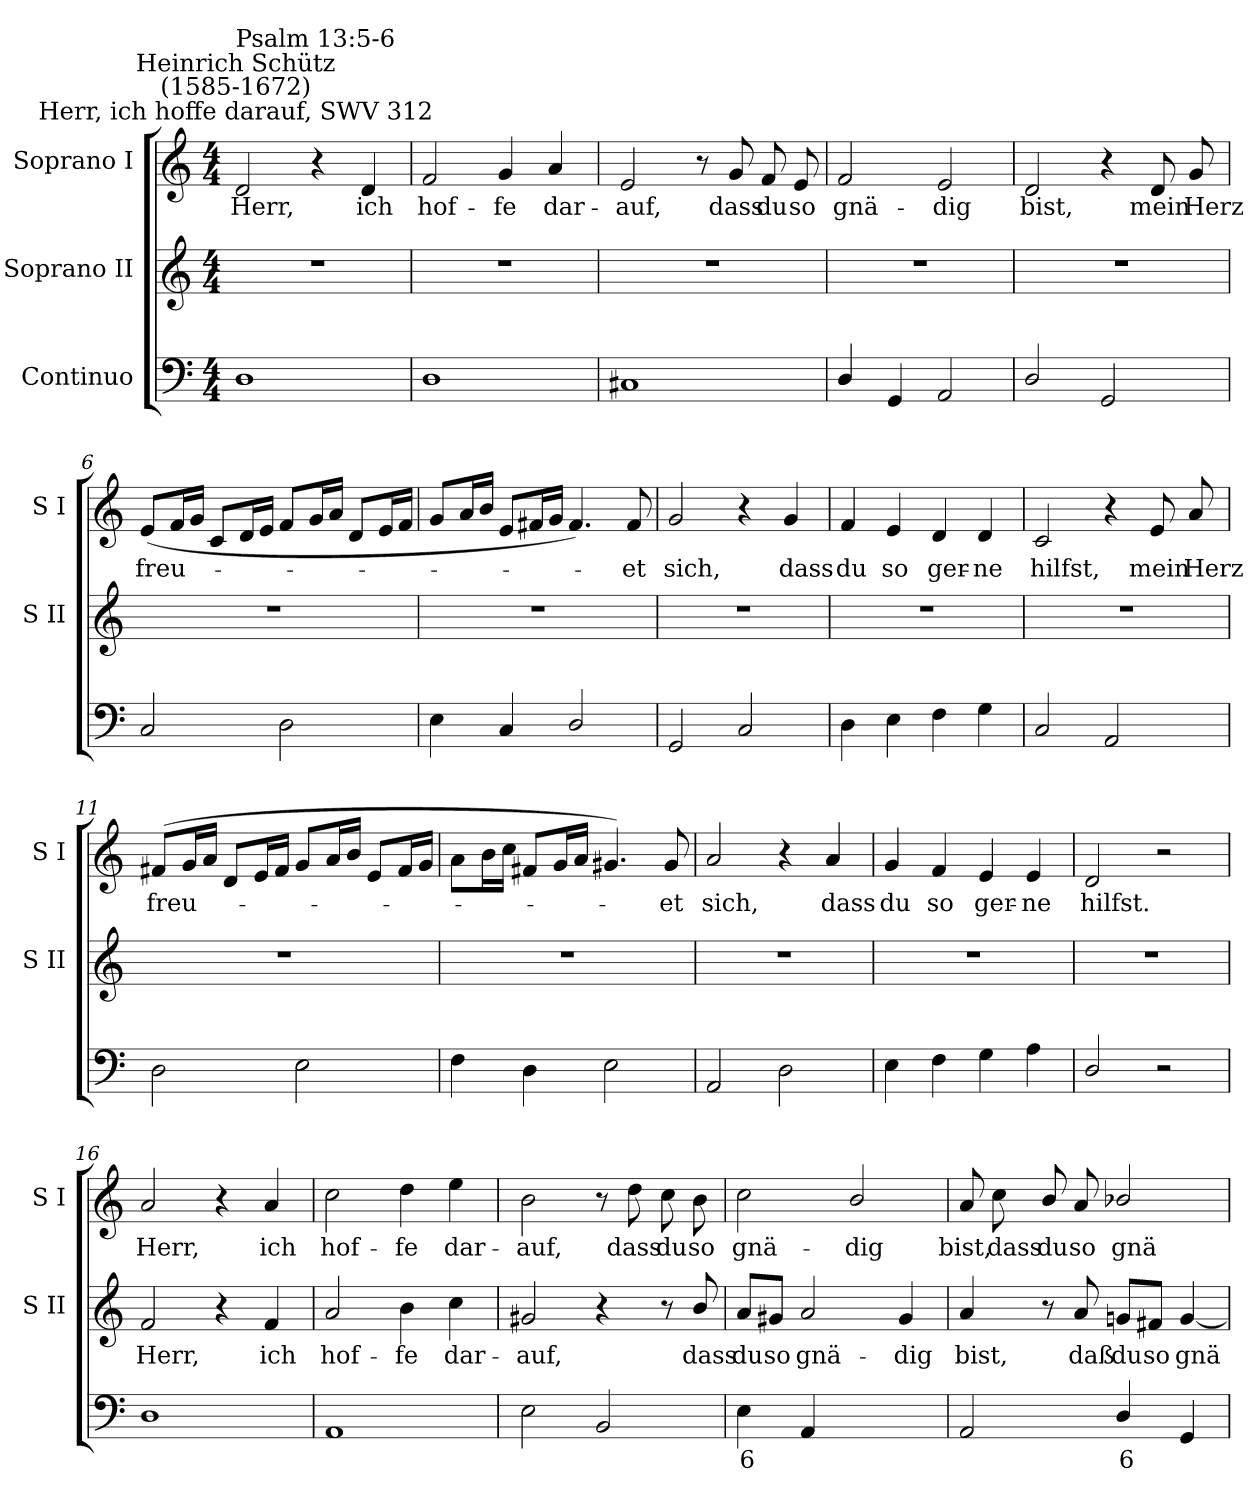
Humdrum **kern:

**kern	**text	**kern	**text	**kern	**text
*part3	*part3	*part2	*part2	*part1	*part1
*staff3	*staff3	*staff2	*staff2	*staff1	*staff1
*I"Continuo	*	*I"Soprano II	*	*I"Soprano I	*
*	*	*I'S II	*	*I'S I	*
*clefF4	*	*clefG2	*	*clefG2	*
*k[]	*	*k[]	*	*k[]	*
*C:	*	*C:	*	*C:	*
*M4/4	*	*M4/4	*	*M4/4	*
=1	=1	=1	=1	=1	=1
!	!	!	!	!LO:TX:a:cj:t=Herr, ich hoffe darauf, SWV 312	!
!	!	!	!	!LO:TX:a:cj:t=Heinrich Schütz\n(1585-1672)	!
!	!	!	!	!LO:TX:a:t=Psalm 13&colon;5-6	!
!	!	!	!	!	!LO:LY:b
1D	.	1r	.	2d	Herr,
.	.	.	.	4r	.
!	!	!	!	!	!LO:LY:b
.	.	.	.	4d	ich
=2	=2	=2	=2	=2	=2
!	!	!	!	!	!LO:LY:b
1D	.	1r	.	2f	hof-
!	!	!	!	!	!LO:LY:b
.	.	.	.	4g	-fe
!	!	!	!	!	!LO:LY:b
.	.	.	.	4a	dar-
=3	=3	=3	=3	=3	=3
!	!	!	!	!	!LO:LY:b
1C#X	.	1r	.	2e	-auf,
.	.	.	.	8r	.
!	!	!	!	!	!LO:LY:b
.	.	.	.	8g	dass
!	!	!	!	!	!LO:LY:b
.	.	.	.	8f	du
!	!	!	!	!	!LO:LY:b
.	.	.	.	8e	so
=4	=4	=4	=4	=4	=4
!	!	!	!	!	!LO:LY:b
4D/	.	1r	.	2f	gnä-
4GG	.	.	.	.	.
!	!	!	!	!	!LO:LY:b
2AA	.	.	.	2e	-dig
=5	=5	=5	=5	=5	=5
!	!	!	!	!	!LO:LY:b
2D/	.	1r	.	2d	bist,
2GG	.	.	.	4r	.
!	!	!	!	!	!LO:LY:b
.	.	.	.	8d	mein
!	!	!	!	!	!LO:LY:b
.	.	.	.	8g	Herz
=6	=6	=6	=6	=6	=6
!	!	!	!	!	!LO:LY:b
2C	.	1r	.	(<8eL	freu-
.	.	.	.	16fL	.
.	.	.	.	16gJJ	.
.	.	.	.	8cL	.
.	.	.	.	16dL	.
.	.	.	.	16eJJ	.
2D	.	.	.	8fL	.
.	.	.	.	16gL	.
.	.	.	.	16aJJ	.
.	.	.	.	8dL	.
.	.	.	.	16eL	.
.	.	.	.	16fJJ	.
!!LO:LB:g=z
=7	=7	=7	=7	=7	=7
4E	.	1r	.	8gL	.
.	.	.	.	16aL	.
.	.	.	.	16bJJ	.
4C	.	.	.	8eL	.
.	.	.	.	16f#XL	.
.	.	.	.	16gJJ	.
2D/	.	.	.	4.f#)	.
!	!	!	!	!	!LO:LY:b
.	.	.	.	8f#	et
=8	=8	=8	=8	=8	=8
!	!	!	!	!	!LO:LY:b
2GG	.	1r	.	2g	sich,
2C	.	.	.	4r	.
!	!	!	!	!	!LO:LY:b
.	.	.	.	4g	dass
=9	=9	=9	=9	=9	=9
!	!	!	!	!	!LO:LY:b
4D	.	1r	.	4f	du
!	!	!	!	!	!LO:LY:b
4E	.	.	.	4e	so
!	!	!	!	!	!LO:LY:b
4F	.	.	.	4d	ger-
!	!	!	!	!	!LO:LY:b
4G	.	.	.	4d	-ne
=10	=10	=10	=10	=10	=10
!	!	!	!	!	!LO:LY:b
2C	.	1r	.	2c	hilfst,
2AA	.	.	.	4r	.
!	!	!	!	!	!LO:LY:b
.	.	.	.	8e	mein
!	!	!	!	!	!LO:LY:b
.	.	.	.	8a	Herz
=11	=11	=11	=11	=11	=11
!	!	!	!	!	!LO:LY:b
2D	.	1r	.	(<8f#XL	freu-
.	.	.	.	16gL	.
.	.	.	.	16aJJ	.
.	.	.	.	8dL	.
.	.	.	.	16eL	.
.	.	.	.	16f#JJ	.
2E	.	.	.	8gL	.
.	.	.	.	16aL	.
.	.	.	.	16bJJ	.
.	.	.	.	8eL	.
.	.	.	.	16f#L	.
.	.	.	.	16gJJ	.
=12	=12	=12	=12	=12	=12
4F	.	1r	.	8aL	.
.	.	.	.	16bL	.
.	.	.	.	16ccJJ	.
4D	.	.	.	8f#XL	.
.	.	.	.	16gL	.
.	.	.	.	16aJJ	.
2E	.	.	.	4.g#X)	.
!	!	!	!	!	!LO:LY:b
.	.	.	.	8g#	et
!!LO:LB:g=z
=13	=13	=13	=13	=13	=13
!	!	!	!	!	!LO:LY:b
2AA	.	1r	.	2a	sich,
2D	.	.	.	4r	.
!	!	!	!	!	!LO:LY:b
.	.	.	.	4a	dass
=14	=14	=14	=14	=14	=14
!	!	!	!	!	!LO:LY:b
4E	.	1r	.	4g	du
!	!	!	!	!	!LO:LY:b
4F	.	.	.	4f	so
!	!	!	!	!	!LO:LY:b
4G	.	.	.	4e	ger-
!	!	!	!	!	!LO:LY:b
4A	.	.	.	4e	-ne
=15	=15	=15	=15	=15	=15
!	!	!	!	!	!LO:LY:b
2D/	.	1r	.	2d	hilfst.
2r	.	.	.	2r	.
=16	=16	=16	=16	=16	=16
!	!	!	!LO:LY:b	!	!LO:LY:b
1D	.	2f	Herr,	2a	Herr,
.	.	4r	.	4r	.
!	!	!	!LO:LY:b	!	!LO:LY:b
.	.	4f	ich	4a	ich
=17	=17	=17	=17	=17	=17
!	!	!	!LO:LY:b	!	!LO:LY:b
1AA	.	2a	hof-	2cc	hof-
!	!	!	!LO:LY:b	!	!LO:LY:b
.	.	4b	-fe	4dd	-fe
!	!	!	!LO:LY:b	!	!LO:LY:b
.	.	4cc	dar-	4ee	dar-
=18	=18	=18	=18	=18	=18
!	!	!	!LO:LY:b	!	!LO:LY:b
2E	.	2g#X	-auf,	2b	-auf,
2BB	.	4r	.	8r	.
!	!	!	!	!	!LO:LY:b
.	.	.	.	8dd	dass
!	!	!	!	!	!LO:LY:b
.	.	8r	.	8cc	du
!	!	!	!LO:LY:b	!	!LO:LY:b
.	.	8b/	dass	8b	so
=19	=19	=19	=19	=19	=19
!	!LO:LY:b	!	!LO:LY:b	!	!LO:LY:b
4E	6	8a/L	du	2cc	gnä-
!	!	!	!LO:LY:b	!	!
.	.	8g#X/J	so	.	.
!	!	!	!LO:LY:b	!	!
4AA	.	2a	gnä-	.	.
!	!LO:LY:b	!	!	!	!LO:LY:b
[4Eyy	4	.	.	2b/	-dig
!	!	!	!LO:LY:b	!	!
4Eyy]	.	4g#	-dig	.	.
!!LO:LB:g=z
=20	=20	=20	=20	=20	=20
!	!	!	!LO:LY:b	!	!LO:LY:b
2AA	.	4a	bist,	8a	bist,
!	!	!	!	!	!LO:LY:b
.	.	.	.	8cc	dass
!	!	!	!	!	!LO:LY:b
.	.	8r	.	8b/	du
!	!	!	!LO:LY:b	!	!LO:LY:b
.	.	8a	daß	8a	so
!	!LO:LY:b	!	!LO:LY:b	!	!LO:LY:b
4D/	6	8gn/L	du	2b-X/	gnä-
!	!	!	!LO:LY:b	!	!
.	.	8f#X/J	so	.	.
!	!	!	!LO:LY:b	!	!
4GG	.	[4g	gnä-	.	.
=	=	=	=	=	=
*-	*-	*-	*-	*-	*-
